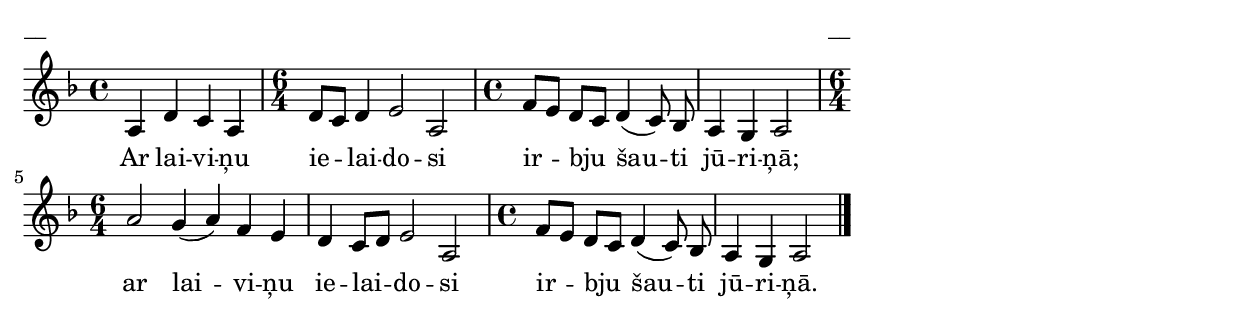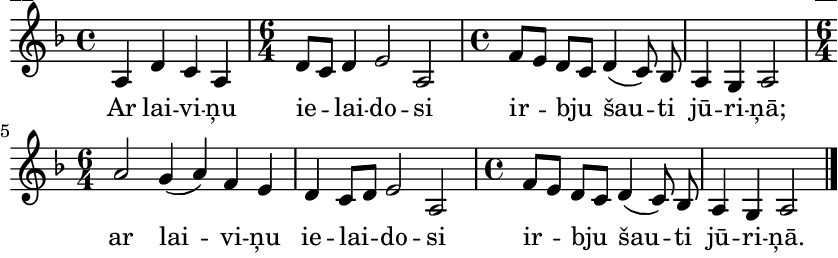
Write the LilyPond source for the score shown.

\version "2.13.18"
#(ly:set-option 'crop #t)

%\header {
%    title = "Ar laiviņu ielaidosi irbju šauti jūriņā"
%}
\paper {
line-width = 14\cm
left-margin = 0.4\cm
between-system-padding = 0.1\cm
between-system-space = 0.1\cm
}
\layout {
indent = #0
ragged-last = ##f
}


voiceA = \relative c' {
\clef "treble"
\key d \minor
\time 4/4
a4 d c a |
\time 6/4
d8[ c] d4 e2 a, |
\time 4/4
f'8[ e] d[ c] d4( c8) bes |
a4 g a2 |
\time 6/4
a'2 g4( a) f e |
d4 c8[ d] e2 a, |
\time 4/4
f'8[ e] d[ c] d4( c8) bes |
a4 g a2 |
\bar "|."
} 


lyricA = \lyricmode {
Ar lai -- vi -- ņu ie -- lai -- do -- si ir -- bju šau -- ti jū -- ri -- ņā;
ar lai -- vi -- ņu ie -- lai -- do -- si ir -- bju šau -- ti jū -- ri -- ņā.
} 


fullScore = <<
\new Staff {
<<
\new Voice = "voiceA" { \oneVoice \autoBeamOff \voiceA }
\new Lyrics \lyricsto "voiceA" \lyricA
>>
}
>>

\score {
\fullScore
\header { piece = "__" opus = "__" }
}
\markup { \with-color #(x11-color 'white) \sans \smaller "__" }
\score {
\unfoldRepeats
\fullScore
\midi {
\context { \Staff \remove "Staff_performer" }
\context { \Voice \consists "Staff_performer" }
}
}



